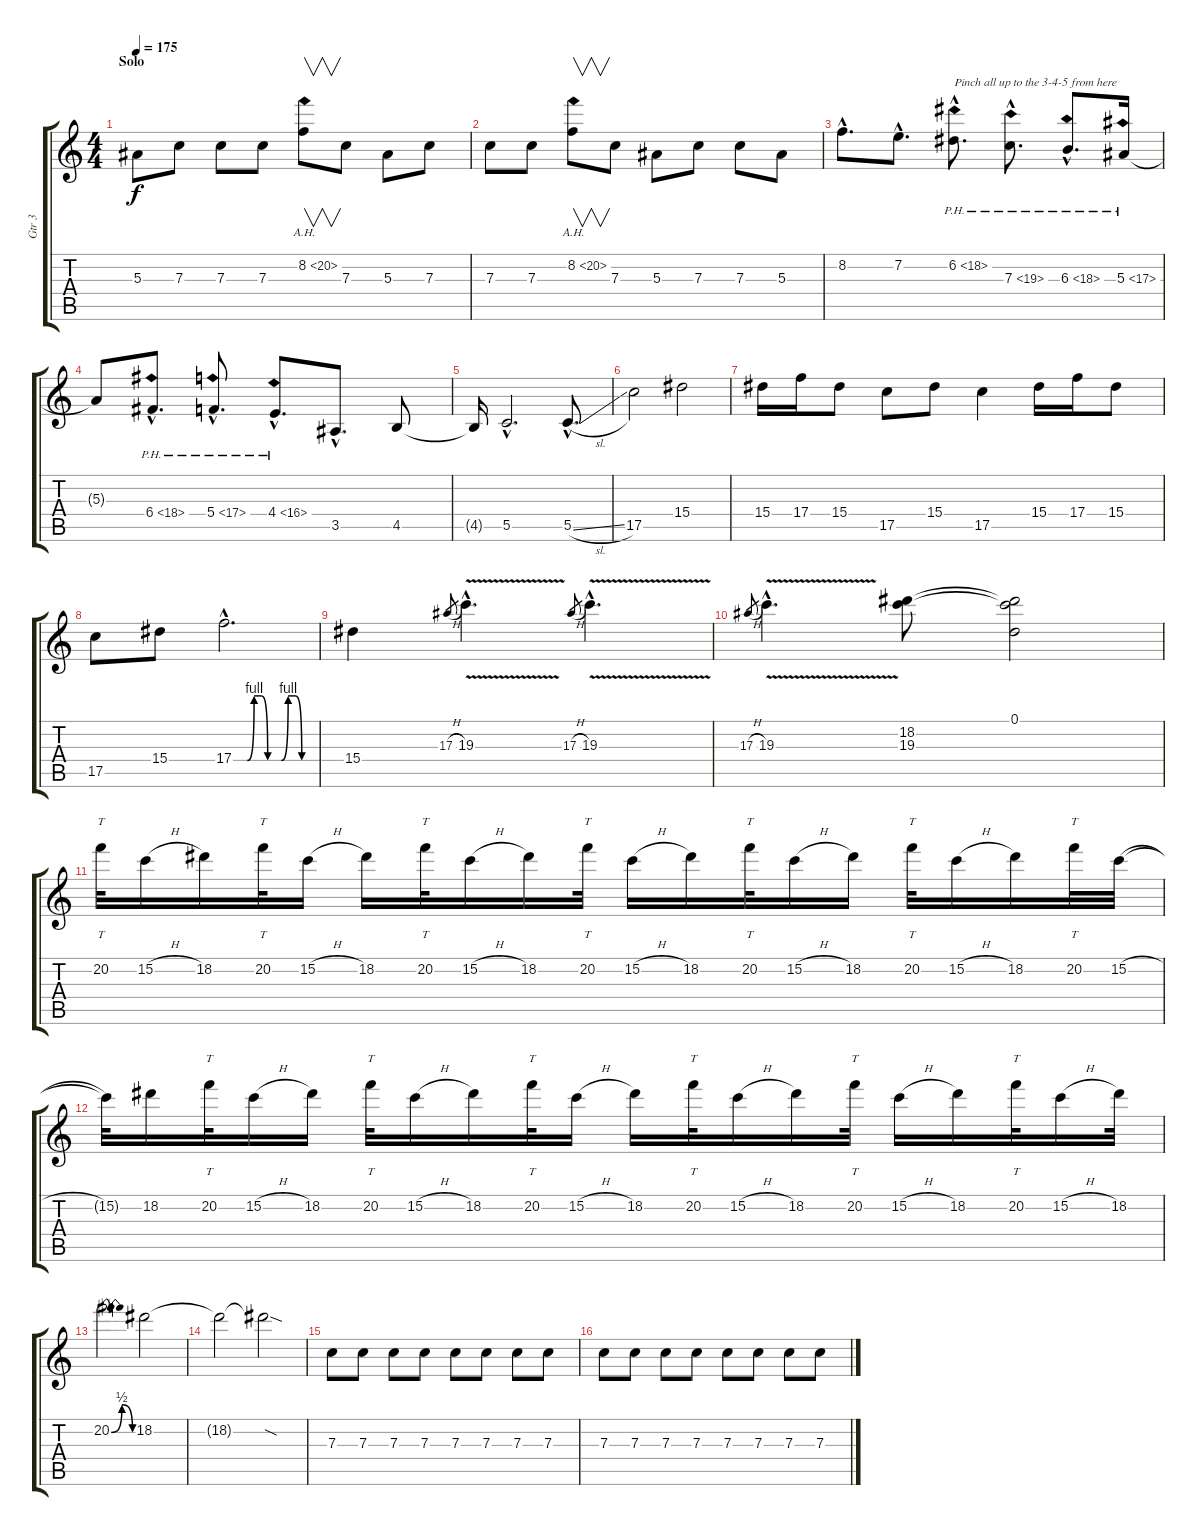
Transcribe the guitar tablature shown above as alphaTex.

\track ("Gtr 3" "Gtr 3") {instrument overdrivenguitar}
\staff {score tabs}
\tuning (D4 A3 F3 C3 G2 C2) {hide}
\ts (4 4)
\section ("" "Solo")
\tempo 175
\clef g2
\ks c
5.3.8{dy f} 7.3.8 7.3.8 7.3.8 8.2{ah 12}.8{v} 7.3.8 5.3.8 7.3.8 |
7.3.8 7.3.8 8.2{ah 12}.8{v} 7.3.8 5.3.8 7.3.8 7.3.8 5.3.8 |
8.2{hac}.8{d} 7.2{hac}.8{d} 6.2{ph 12 hac}.8{d txt "Pinch all up to the 3-4-5 from here"} 7.3{ph 12 hac}.8{d} 6.3{ph 12 hac}.8{d} 5.3{ph 12}.16 |
5.3{t}.8 6.4{ph 12 hac}.8{d} 5.4{ph 12 hac}.8{d} 4.4{ph 12 hac}.8{d} 3.5{hac}.8{d} 4.5.8 |
4.5{t}.16 5.5{hac}.2{d} 5.5{sl hac}.8{d} |
17.5.2 15.4.2 |
15.4.16 17.4.16 15.4.8 17.5.8 15.4.8 17.5.4 15.4.16 17.4.16 15.4.8 |
17.5.8 15.4.8 17.4{be (custom 0 0 10 0 15 4 20 4 25 0 30 0 35 0 40 4 45 4 50 0 55 0 60 0) hac}.2{d} |
15.4.4 17.3{h}.8{gr} 19.3{v hac}.4{d} 17.3{h}.8{gr} 19.3{v hac}.4{d} |
17.3{h}.8{gr} 19.3{v hac}.4{d} (18.2 19.3).8 (0.1 18.2{t} 19.3{t}).2 |
20.2.32{tt} 15.2{h}.16 18.2.16 20.2.32{tt} 15.2{h}.16 18.2.16 20.2.32{tt} 15.2{h}.16 18.2.16 20.2.32{tt} 15.2{h}.16 18.2.16 20.2.32{tt} 15.2{h}.16 18.2.16 20.2.32{tt} 15.2{h}.16 18.2.16 20.2.32{tt} 15.2{h}.32 |
15.2{t}.32 18.2.16 20.2.32{tt} 15.2{h}.16 18.2.16 20.2.32{tt} 15.2{h}.16 18.2.16 20.2.32{tt} 15.2{h}.16 18.2.16 20.2.32{tt} 15.2{h}.16 18.2.16 20.2.32{tt} 15.2{h}.16 18.2.16 20.2.32{tt} 15.2{h}.16 18.2.32 |
20.2{be (bendrelease 0 0 30 2 45 2 60 0)}.2 18.2.2 |
18.2{t}.2 18.2{sod t}.2 |
7.3.8{volume 10 balance 10} 7.3.8 7.3.8 7.3.8 7.3.8 7.3.8 7.3.8 7.3.8 |
7.3.8 7.3.8 7.3.8 7.3.8 7.3.8 7.3.8 7.3.8 7.3.8
